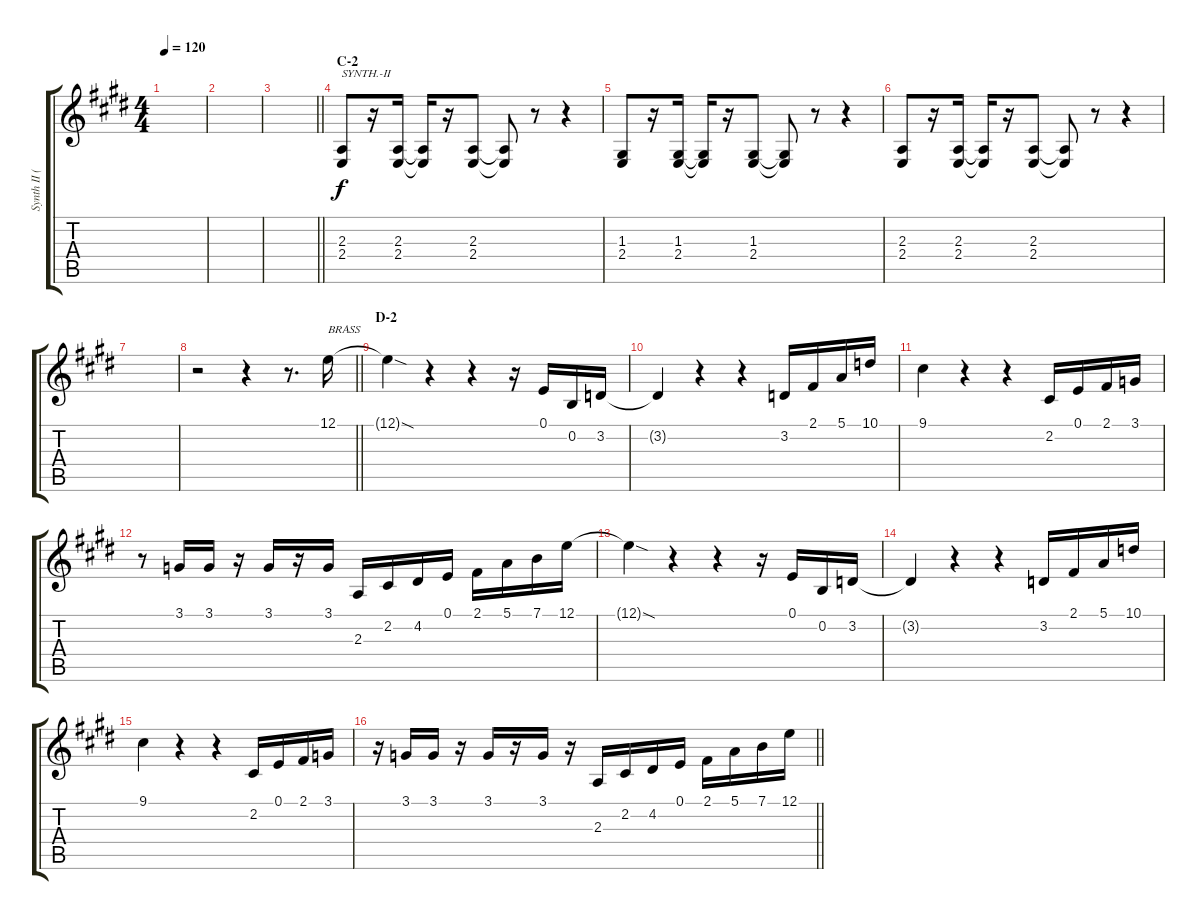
\track ("Synth II (Kotobuki Tsumugi)" "Synth II (") {instrument brasssection}
\staff {score tabs}
\tuning (E4 B3 G3 D3 A2 E2) {hide}
\ts (4 4)
\tempo 120
\clef g2
\ks e
|
|
\barLineRight lightlight
|
\section ("" "C-2")
(2.3 2.4).8{txt "SYNTH.-II" instrument lead1square} r.16 (2.3 2.4).16 (2.3{t} 2.4{t}).16 r.16 (2.3 2.4).8 (2.3{t} 2.4{t}).8 r.8 r.4 |
(1.3 2.4).8 r.16 (1.3 2.4).16 (1.3{t} 2.4{t}).16 r.16 (1.3 2.4).8 (1.3{t} 2.4{t}).8 r.8 r.4 |
(2.3 2.4).8 r.16 (2.3 2.4).16 (2.3{t} 2.4{t}).16 r.16 (2.3 2.4).8 (2.3{t} 2.4{t}).8 r.8 r.4 |
|
\barLineRight lightlight
r.2 r.4 r.8{d instrument brasssection} 12.1.16{txt "BRASS"} |
\section ("" "D-2")
12.1{sod t}.4 r.4 r.4 r.16 0.1.16 0.2.16 3.2.16 |
3.2{t}.4 r.4 r.4 3.2.16 2.1.16 5.1.16 10.1.16 |
9.1.4 r.4 r.4 2.2.16 0.1.16 2.1.16 3.1.16 |
r.8 3.1.16 3.1.16 r.16 3.1.16 r.16 3.1.16 2.3.16 2.2.16 4.2.16 0.1.16 2.1.16 5.1.16 7.1.16 12.1.16 |
12.1{sod t}.4 r.4 r.4 r.16 0.1.16 0.2.16 3.2.16 |
3.2{t}.4 r.4 r.4 3.2.16 2.1.16 5.1.16 10.1.16 |
9.1.4 r.4 r.4 2.2.16 0.1.16 2.1.16 3.1.16 |
\barLineRight lightlight
r.16 3.1.16 3.1.16 r.16 3.1.16 r.16 3.1.16 r.16 2.3.16 2.2.16 4.2.16 0.1.16 2.1.16 5.1.16 7.1.16 12.1.16
